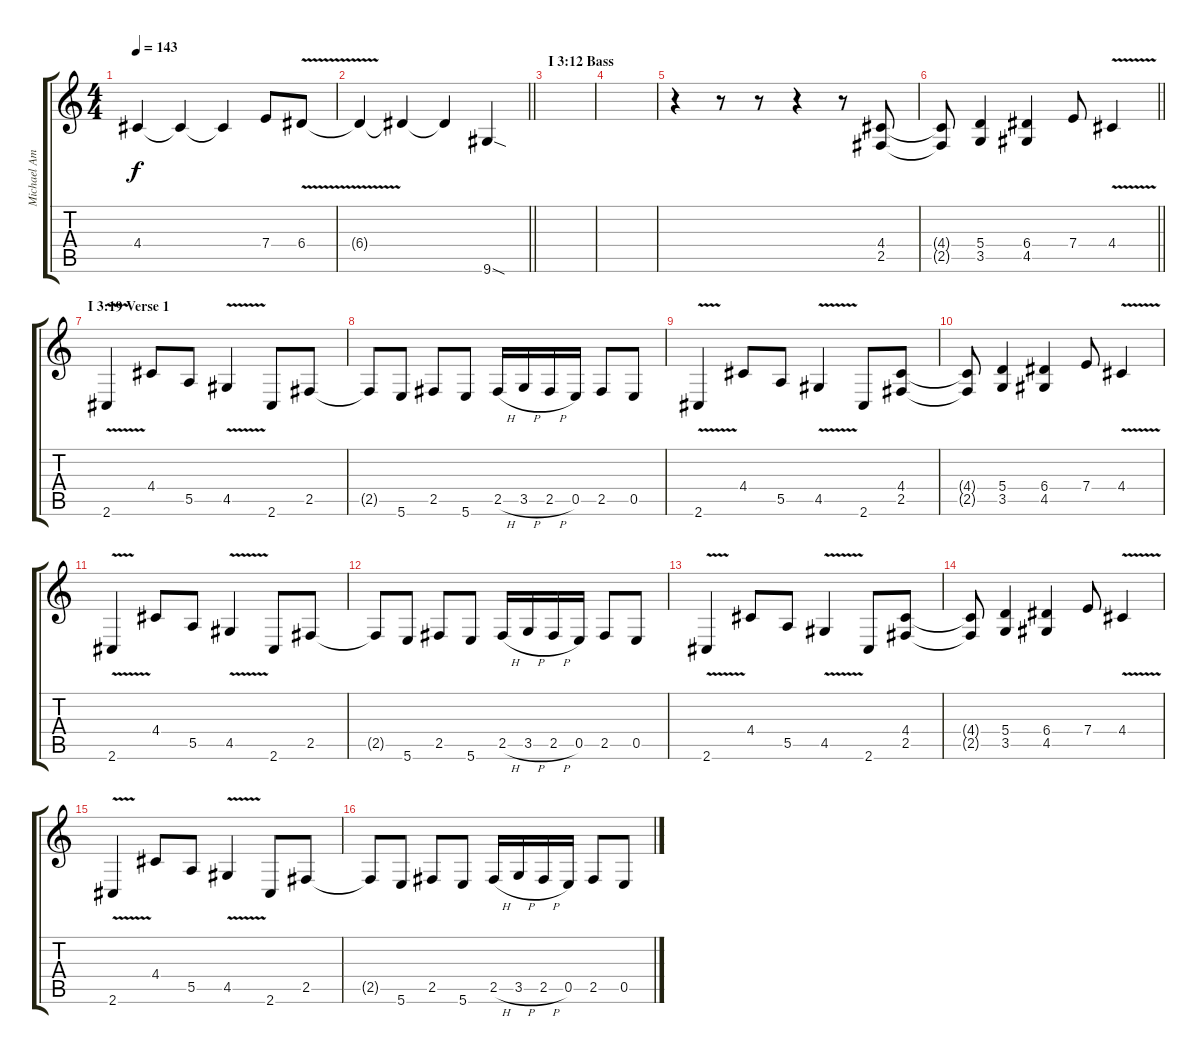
\track ("Michael Amott (Rhythm Guitar)" "Michael Am") {instrument distortionguitar}
\staff {score tabs}
\tuning (B3 Gb3 D3 A2 E2 B1) {hide}
\ts (4 4)
\tempo 143
\clef g2
\ks c
4.4.4{dy f} 4.4{t}.4 4.4{t}.4 7.4.8 6.4{v}.8 |
\barLineRight lightlight
6.4{t}.4 6.4{t}.4 6.4{t}.4 9.6{sod}.4 |
\section ("" "I 3:12 Bass")
|
|
r.4 r.8 r.8 r.4 r.8 (4.4 2.5).8 |
\barLineRight lightlight
(4.4{t} 2.5{t}).8 (5.4 3.5).4 (6.4 4.5).4 7.4.8 4.4{v}.4 |
\section ("" "I 3:19 Verse 1")
2.6{v}.4 4.4.8 5.5.8 4.5{v}.4 2.6.8 2.5.8 |
2.5{t}.8 5.6.8 2.5.8 5.6.8 2.5{h}.16 3.5{h}.16 2.5{h}.16 0.5.16 2.5.8 0.5.8 |
2.6{v}.4 4.4.8 5.5.8 4.5{v}.4 2.6.8 (4.4 2.5).8 |
(4.4{t} 2.5{t}).8 (5.4 3.5).4 (6.4 4.5).4 7.4.8 4.4{v}.4 |
2.6{v}.4 4.4.8 5.5.8 4.5{v}.4 2.6.8 2.5.8 |
2.5{t}.8 5.6.8 2.5.8 5.6.8 2.5{h}.16 3.5{h}.16 2.5{h}.16 0.5.16 2.5.8 0.5.8 |
2.6{v}.4 4.4.8 5.5.8 4.5{v}.4 2.6.8 (4.4 2.5).8 |
(4.4{t} 2.5{t}).8 (5.4 3.5).4 (6.4 4.5).4 7.4.8 4.4{v}.4 |
2.6{v}.4 4.4.8 5.5.8 4.5{v}.4 2.6.8 2.5.8 |
2.5{t}.8 5.6.8 2.5.8 5.6.8 2.5{h}.16 3.5{h}.16 2.5{h}.16 0.5.16 2.5.8 0.5.8
